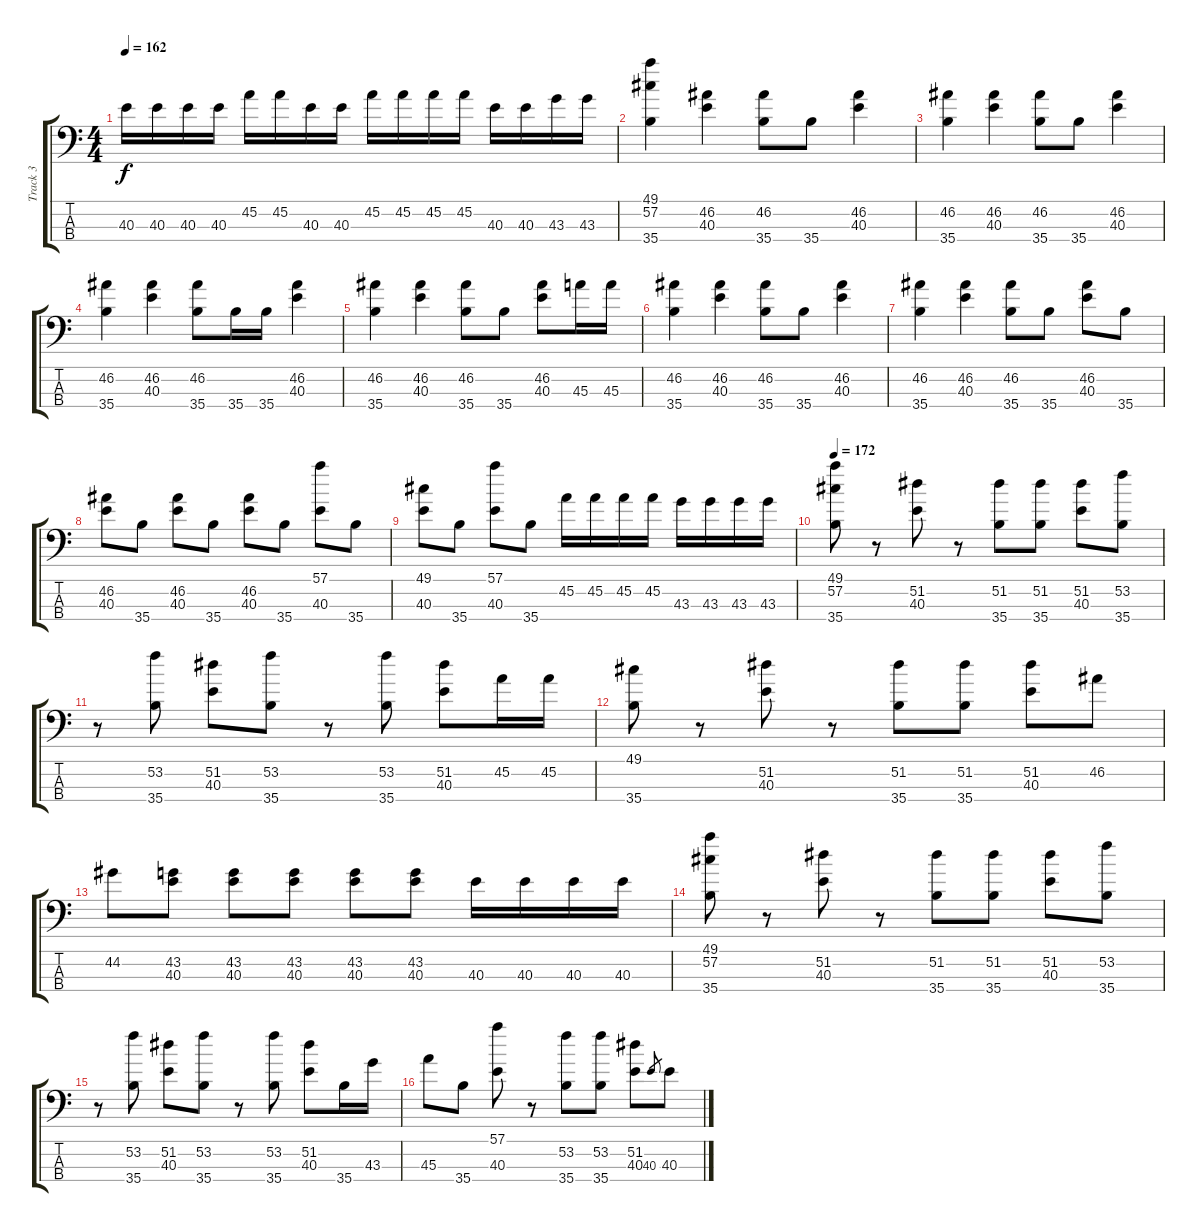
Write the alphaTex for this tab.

\track ("Track 3" "Track 3") {instrument acousticgrandpiano}
\staff {score tabs}
\tuning (C-1 C-1 C-1 C-1) {hide}
\ts (4 4)
\tempo 162
\clef f4
\ks c
40.3.16{dy f} 40.3.16 40.3.16 40.3.16 45.2.16 45.2.16 40.3.16 40.3.16 45.2.16 45.2.16 45.2.16 45.2.16 40.3.16 40.3.16 43.3.16 43.3.16 |
(49.1 57.2 35.4).4 (46.2 40.3).4 (46.2 35.4).8 35.4.8 (46.2 40.3).4 |
(46.2 35.4).4 (46.2 40.3).4 (46.2 35.4).8 35.4.8 (46.2 40.3).4 |
(46.2 35.4).4 (46.2 40.3).4 (46.2 35.4).8 35.4.16 35.4.16 (46.2 40.3).4 |
(46.2 35.4).4 (46.2 40.3).4 (46.2 35.4).8 35.4.8 (46.2 40.3).8 45.3.16 45.3.16 |
(46.2 35.4).4 (46.2 40.3).4 (46.2 35.4).8 35.4.8 (46.2 40.3).4 |
(46.2 35.4).4 (46.2 40.3).4 (46.2 35.4).8 35.4.8 (46.2 40.3).8 35.4.8 |
(46.2 40.3).8 35.4.8 (46.2 40.3).8 35.4.8 (46.2 40.3).8 35.4.8 (57.1 40.3).8 35.4.8 |
(49.1 40.3).8 35.4.8 (57.1 40.3).8 35.4.8 45.2.16 45.2.16 45.2.16 45.2.16 43.3.16 43.3.16 43.3.16 43.3.16 |
\tempo 172
(49.1 57.2 35.4).8 r.8 (51.2 40.3).8 r.8 (51.2 35.4).8 (51.2 35.4).8 (51.2 40.3).8 (53.2 35.4).8 |
r.8 (53.2 35.4).8 (51.2 40.3).8 (53.2 35.4).8 r.8 (53.2 35.4).8 (51.2 40.3).8 45.2.16 45.2.16 |
(49.1 35.4).8 r.8 (51.2 40.3).8 r.8 (51.2 35.4).8 (51.2 35.4).8 (51.2 40.3).8 46.2.8 |
44.2.8 (43.2 40.3).8 (43.2 40.3).8 (43.2 40.3).8 (43.2 40.3).8 (43.2 40.3).8 40.3.16 40.3.16 40.3.16 40.3.16 |
(49.1 57.2 35.4).8 r.8 (51.2 40.3).8 r.8 (51.2 35.4).8 (51.2 35.4).8 (51.2 40.3).8 (53.2 35.4).8 |
r.8 (53.2 35.4).8 (51.2 40.3).8 (53.2 35.4).8 r.8 (53.2 35.4).8 (51.2 40.3).8 35.4.16 43.3.16 |
45.3.8 35.4.8 (57.1 40.3).8 r.8 (53.2 35.4).8 (53.2 35.4).8 (51.2 40.3).8 40.3.8{gr} 40.3.8
